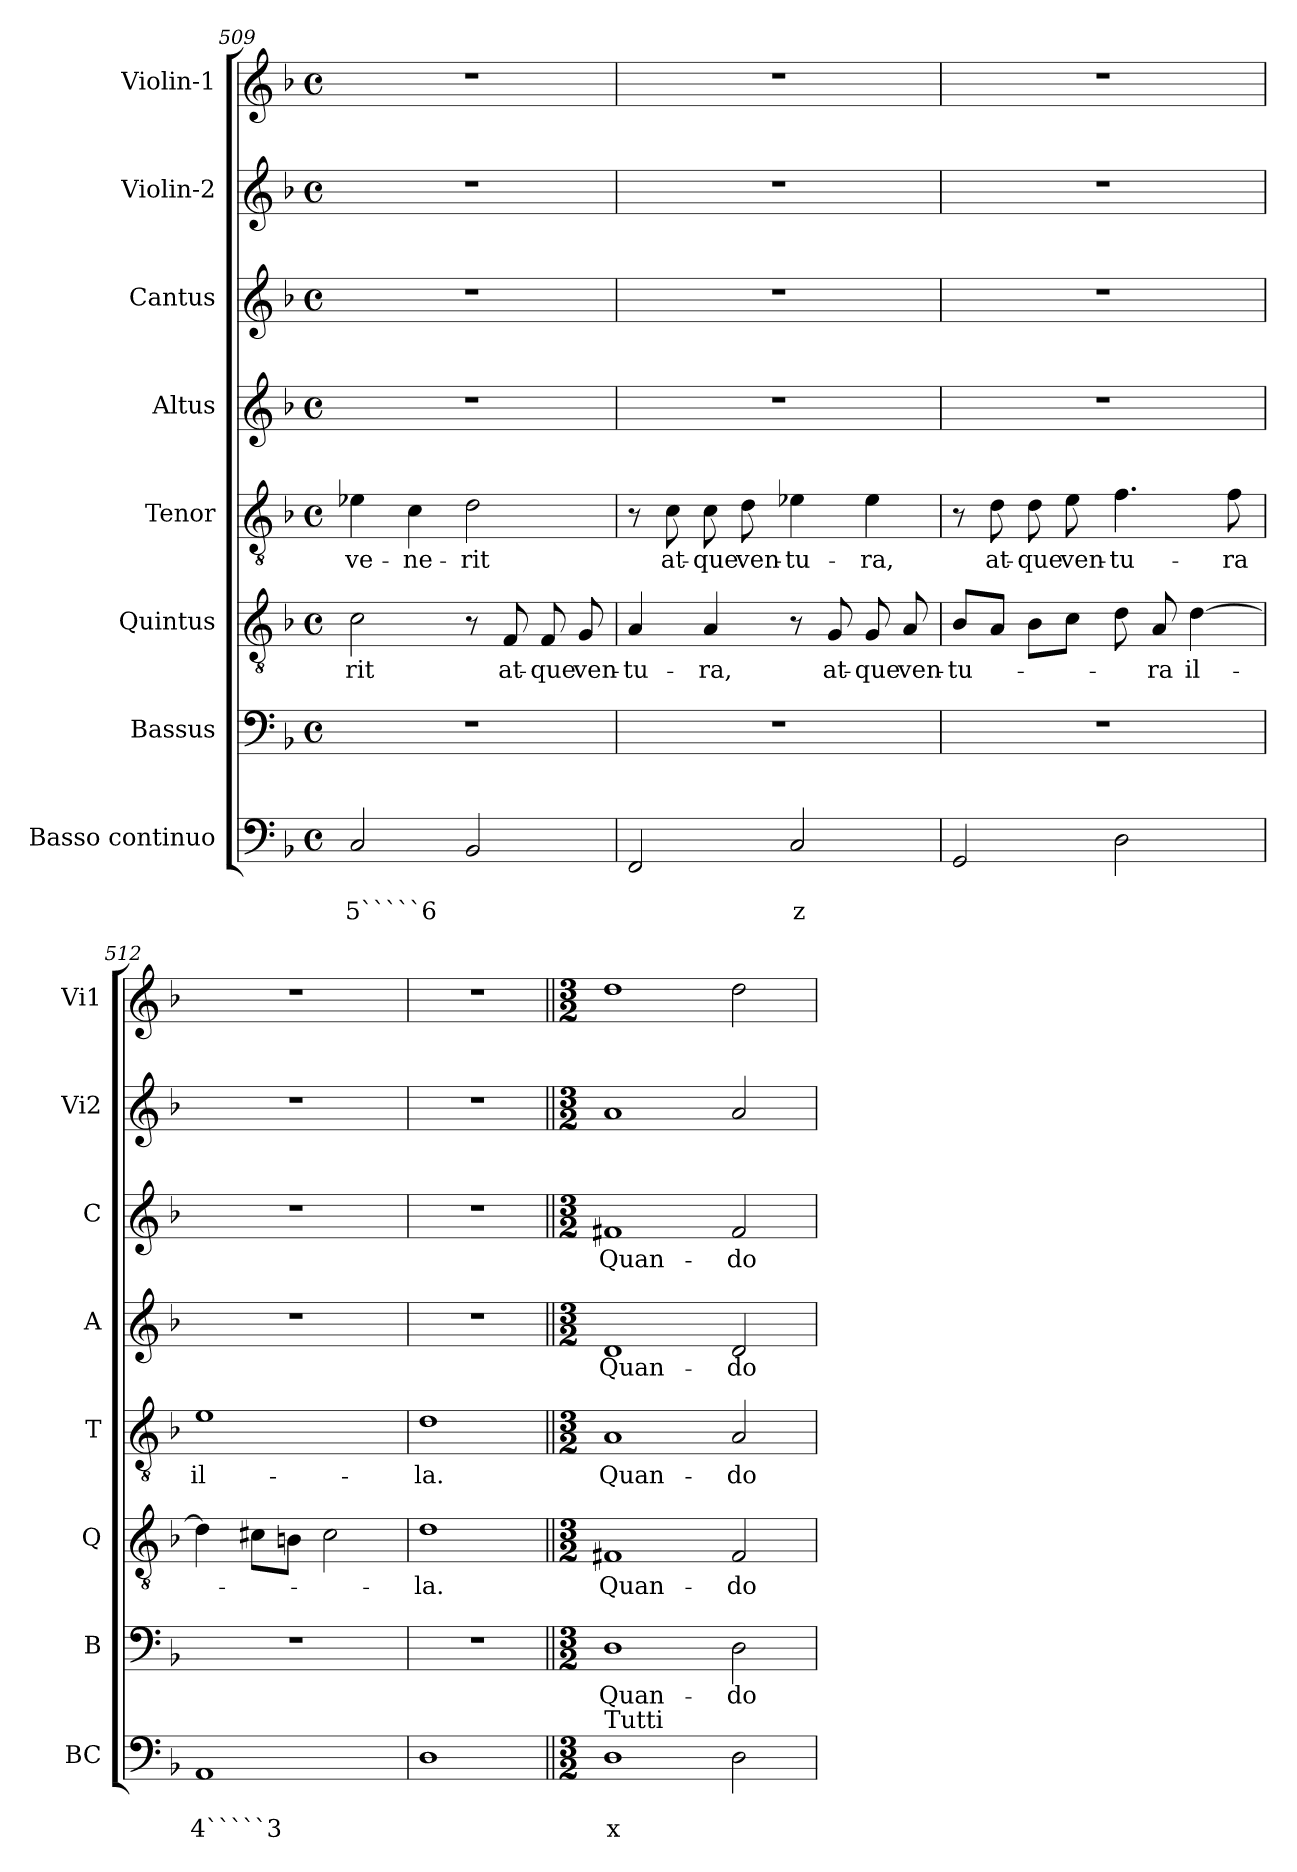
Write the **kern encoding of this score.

**kern	**text	**text	**kern	**text	**kern	**text	**kern	**text	**kern	**text	**kern	**text	**kern	**kern
*part8	*part8	*part8	*part7	*part7	*part6	*part6	*part5	*part5	*part4	*part4	*part3	*part3	*part2	*part1
*staff8	*staff8	*staff8	*staff7	*staff7	*staff6	*staff6	*staff5	*staff5	*staff4	*staff4	*staff3	*staff3	*staff2	*staff1
*I"Basso continuo	*	*	*I"Bassus	*	*I"Quintus	*	*I"Tenor	*	*I"Altus	*	*I"Cantus	*	*I"Violin-2	*I"Violin-1
*I'BC	*	*	*I'B	*	*I'Q	*	*I'T	*	*I'A	*	*I'C	*	*I'Vi2	*I'Vi1
!!LO:LB:g=z
*clefF4	*	*	*clefF4	*	*clefGv2	*	*clefGv2	*	*clefG2	*	*clefG2	*	*clefG2	*clefG2
*k[b-]	*	*	*k[b-]	*	*k[b-]	*	*k[b-]	*	*k[b-]	*	*k[b-]	*	*k[b-]	*k[b-]
*F:	*	*	*F:	*	*F:	*	*F:	*	*F:	*	*F:	*	*F:	*F:
*M4/4	*	*	*M4/4	*	*M4/4	*	*M4/4	*	*M4/4	*	*M4/4	*	*M4/4	*M4/4
*met(c)	*	*	*met(c)	*	*met(c)	*	*met(c)	*	*met(c)	*	*met(c)	*	*met(c)	*met(c)
=509	=509	=509	=509	=509	=509	=509	=509	=509	=509	=509	=509	=509	=509	=509
!	!	!LO:LY:b	!	!	!	!LO:LY:b	!	!LO:LY:b	!	!	!	!	!	!
2C/	.	5`````6	1r	.	2c\	-rit	4e-X\	ve-	1r	.	1r	.	1r	1r
!	!	!	!	!	!	!	!	!LO:LY:b	!	!	!	!	!	!
.	.	.	.	.	.	.	4c\	-ne-	.	.	.	.	.	.
!	!	!	!	!	!	!	!	!LO:LY:b	!	!	!	!	!	!
2BB-/	.	.	.	.	8r	.	2d\	-rit	.	.	.	.	.	.
!	!	!	!	!	!	!LO:LY:b	!	!	!	!	!	!	!	!
.	.	.	.	.	8F/	at-	.	.	.	.	.	.	.	.
!	!	!	!	!	!	!LO:LY:b	!	!	!	!	!	!	!	!
.	.	.	.	.	8F/	-que	.	.	.	.	.	.	.	.
!	!	!	!	!	!	!LO:LY:b	!	!	!	!	!	!	!	!
.	.	.	.	.	8G/	ven-	.	.	.	.	.	.	.	.
=510	=510	=510	=510	=510	=510	=510	=510	=510	=510	=510	=510	=510	=510	=510
!	!	!	!	!	!	!LO:LY:b	!	!	!	!	!	!	!	!
2FF/	.	.	1r	.	4A/	-tu-	8r	.	1r	.	1r	.	1r	1r
!	!	!	!	!	!	!	!	!LO:LY:b	!	!	!	!	!	!
.	.	.	.	.	.	.	8c\	at-	.	.	.	.	.	.
!	!	!	!	!	!	!LO:LY:b	!	!LO:LY:b	!	!	!	!	!	!
.	.	.	.	.	4A/	-ra,	8c\	-que	.	.	.	.	.	.
!	!	!	!	!	!	!	!	!LO:LY:b	!	!	!	!	!	!
.	.	.	.	.	.	.	8d\	ven-	.	.	.	.	.	.
!	!	!LO:LY:b	!	!	!	!	!	!LO:LY:b	!	!	!	!	!	!
2C/	.	z	.	.	8r	.	4e-X\	-tu-	.	.	.	.	.	.
!	!	!	!	!	!	!LO:LY:b	!	!	!	!	!	!	!	!
.	.	.	.	.	8G/	at-	.	.	.	.	.	.	.	.
!	!	!	!	!	!	!LO:LY:b	!	!LO:LY:b	!	!	!	!	!	!
.	.	.	.	.	8G/	-que	4e-\	-ra,	.	.	.	.	.	.
!	!	!	!	!	!	!LO:LY:b	!	!	!	!	!	!	!	!
.	.	.	.	.	8A/	ven-	.	.	.	.	.	.	.	.
=511	=511	=511	=511	=511	=511	=511	=511	=511	=511	=511	=511	=511	=511	=511
!	!	!	!	!	!	!LO:LY:b	!	!	!	!	!	!	!	!
2GG/	.	.	1r	.	8B-/L	-tu-	8r	.	1r	.	1r	.	1r	1r
!	!	!	!	!	!	!	!	!LO:LY:b	!	!	!	!	!	!
.	.	.	.	.	8A/J	.	8d\	at-	.	.	.	.	.	.
!	!	!	!	!	!	!	!	!LO:LY:b	!	!	!	!	!	!
.	.	.	.	.	8B-\L	.	8d\	-que	.	.	.	.	.	.
!	!	!	!	!	!	!	!	!LO:LY:b	!	!	!	!	!	!
.	.	.	.	.	8c\J	.	8e\	ven-	.	.	.	.	.	.
!	!	!	!	!	!	!	!	!LO:LY:b	!	!	!	!	!	!
2D\	.	.	.	.	8d\	.	4.f\	-tu-	.	.	.	.	.	.
!	!	!	!	!	!	!LO:LY:b	!	!	!	!	!	!	!	!
.	.	.	.	.	8A/	-ra	.	.	.	.	.	.	.	.
!	!	!	!	!	!	!LO:LY:b	!	!	!	!	!	!	!	!
.	.	.	.	.	[4d\	il-	.	.	.	.	.	.	.	.
!	!	!	!	!	!	!	!	!LO:LY:b	!	!	!	!	!	!
.	.	.	.	.	.	.	8f\	-ra	.	.	.	.	.	.
=512	=512	=512	=512	=512	=512	=512	=512	=512	=512	=512	=512	=512	=512	=512
!	!	!LO:LY:b	!	!	!	!	!	!LO:LY:b	!	!	!	!	!	!
1AA	.	4`````3	1r	.	4d\]	.	1e	il-	1r	.	1r	.	1r	1r
.	.	.	.	.	8c#X\L	.	.	.	.	.	.	.	.	.
.	.	.	.	.	8Bn\J	.	.	.	.	.	.	.	.	.
.	.	.	.	.	2c#\	.	.	.	.	.	.	.	.	.
=513	=513	=513	=513	=513	=513	=513	=513	=513	=513	=513	=513	=513	=513	=513
!	!	!	!	!	!	!LO:LY:b	!	!LO:LY:b	!	!	!	!	!	!
1D	.	.	1r	.	1d	-la.	1d	-la.	1r	.	1r	.	1r	1r
!!LO:PB:g=z
=514||	=514||	=514||	=514||	=514||	=514||	=514||	=514||	=514||	=514||	=514||	=514||	=514||	=514||	=514||
*M3/2	*	*	*M3/2	*	*M3/2	*	*M3/2	*	*M3/2	*	*M3/2	*	*M3/2	*M3/2
!LO:TX:a:t=Tutti	!	!	!	!	!	!	!	!	!	!	!	!	!	!
!	!	!LO:LY:b	!	!LO:LY:b	!	!LO:LY:b	!	!LO:LY:b	!	!LO:LY:b	!	!LO:LY:b	!	!
1D	.	x	1D	Quan-	1F#X	Quan-	1A	Quan-	1d	Quan-	1f#X	Quan-	1a	1dd
!	!	!	!	!LO:LY:b	!	!LO:LY:b	!	!LO:LY:b	!	!LO:LY:b	!	!LO:LY:b	!	!
2D\	.	.	2D\	-do	2F#/	-do	2A/	-do	2d/	-do	2f#/	-do	2a/	2dd\
=	=	=	=	=	=	=	=	=	=	=	=	=	=	=
*-	*-	*-	*-	*-	*-	*-	*-	*-	*-	*-	*-	*-	*-	*-
